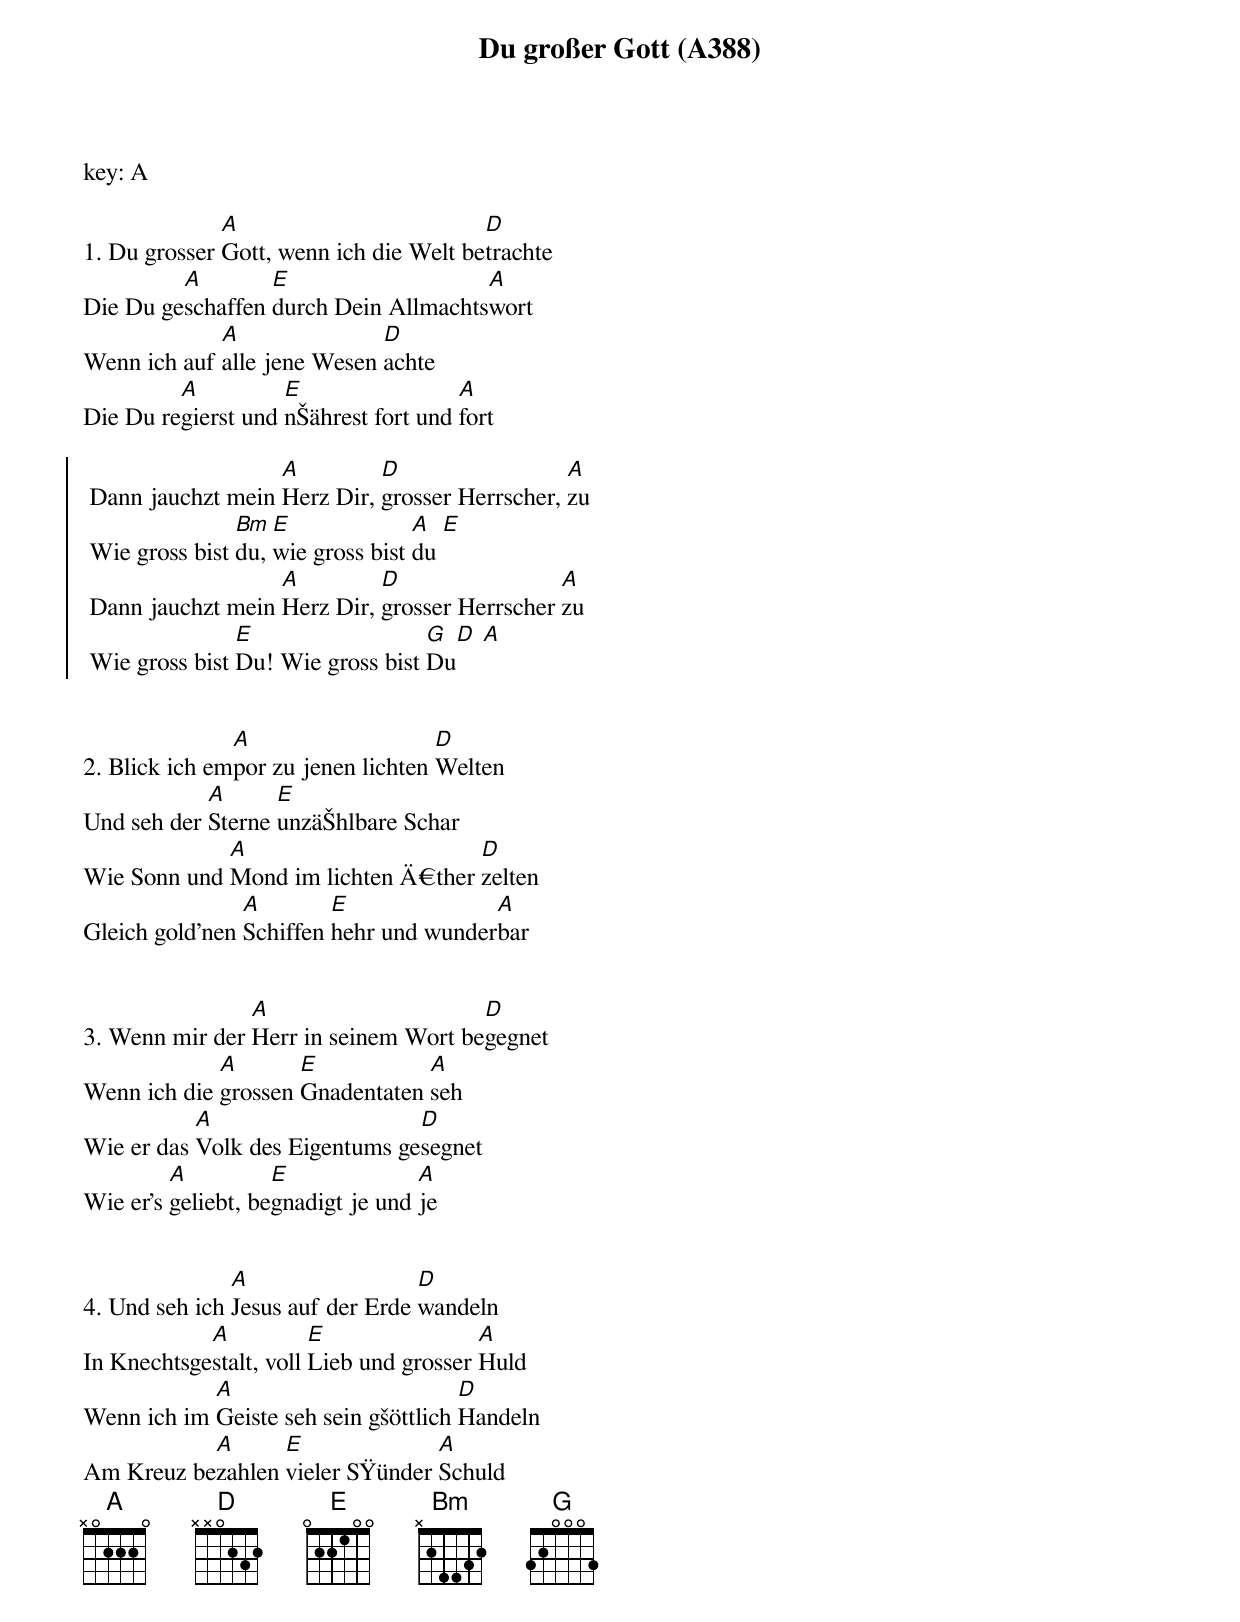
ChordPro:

{title: Du großer Gott (A388)}
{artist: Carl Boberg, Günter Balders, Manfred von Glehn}
key: A

1. Du grosser [A]Gott, wenn ich die Welt be[D]trachte
Die Du ge[A]schaffen [E]durch Dein Allmachts[A]wort
Wenn ich auf [A]alle jene Wesen [D]achte
Die Du re[A]gierst und [E]nährest fort und [A]fort

{soc}
 Dann jauchzt mein [A]Herz Dir, [D]grosser Herrscher, [A]zu
 Wie gross bist [Bm]du, [E]wie gross bist [A]du [E]
 Dann jauchzt mein [A]Herz Dir, [D]grosser Herrscher [A]zu
 Wie gross bist [E]Du! Wie gross bist [G]Du[D] [A]
 {eoc}


2. Blick ich em[A]por zu jenen lichten [D]Welten
Und seh der [A]Sterne [E]unzählbare Schar
Wie Sonn und [A]Mond im lichten Äther [D]zelten
Gleich gold’nen [A]Schiffen [E]hehr und wunder[A]bar


3. Wenn mir der [A]Herr in seinem Wort be[D]gegnet
Wenn ich die [A]grossen [E]Gnadentaten [A]seh
Wie er das [A]Volk des Eigentums ge[D]segnet
Wie er’s [A]geliebt, be[E]gnadigt je und [A]je


4. Und seh ich [A]Jesus auf der Erde [D]wandeln
In Knechtsge[A]stalt, voll [E]Lieb und grosser [A]Huld
Wenn ich im [A]Geiste seh sein göttlich [D]Handeln
Am Kreuz be[A]zahlen [E]vieler Sünder [A]Schuld
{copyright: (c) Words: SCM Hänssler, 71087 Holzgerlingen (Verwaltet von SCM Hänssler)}
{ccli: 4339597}
